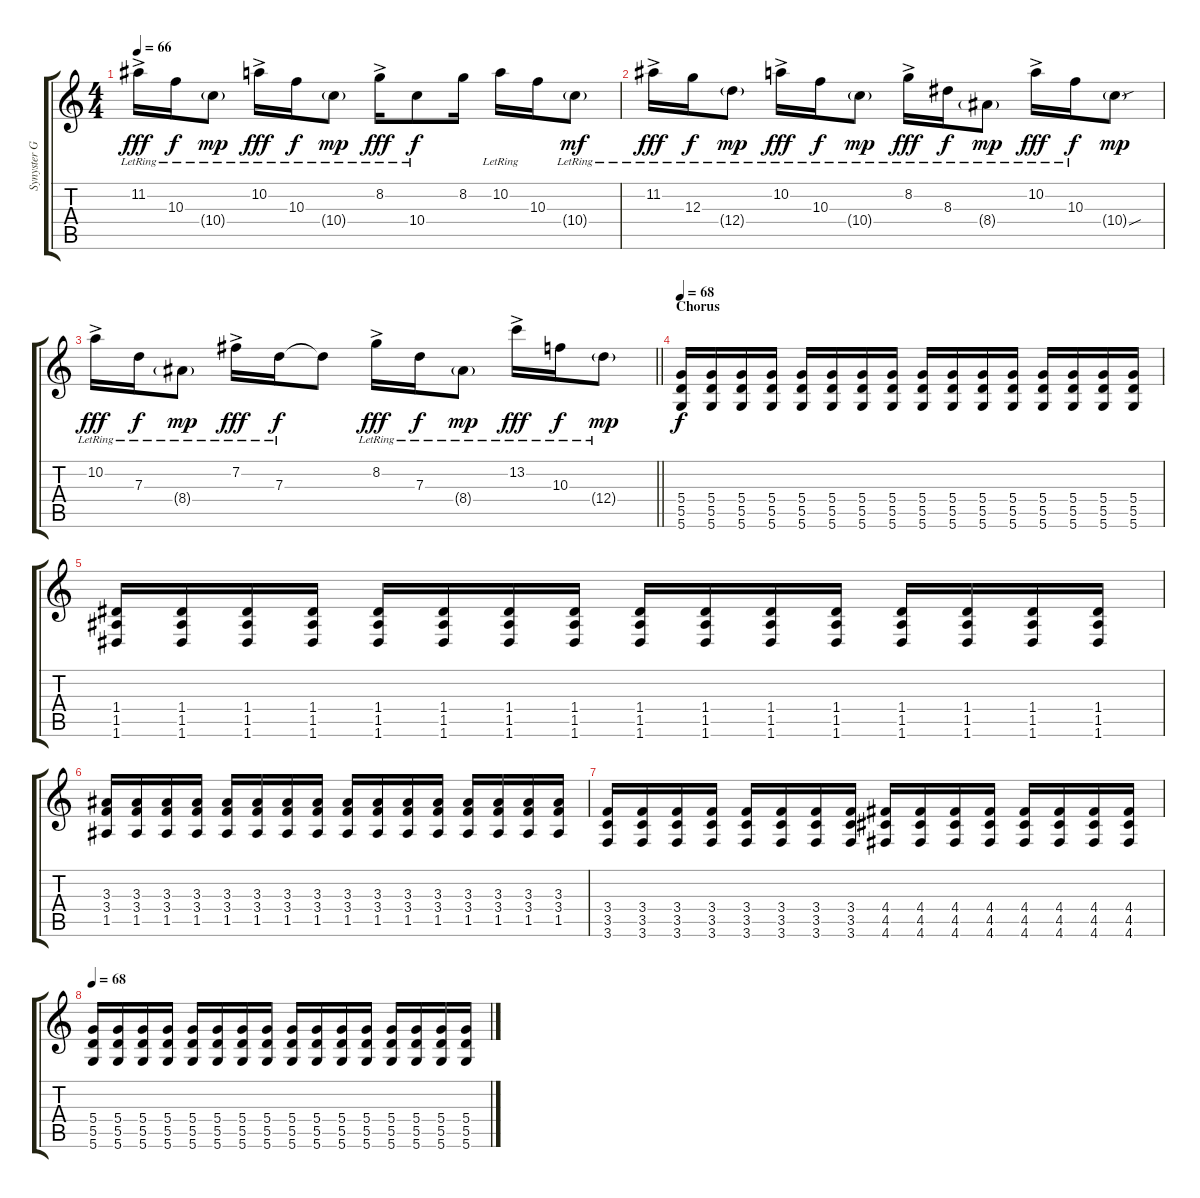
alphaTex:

\track ("Synyster Gates" "Synyster G") {instrument distortionguitar}
\staff {score tabs}
\tuning (E4 B3 G3 D3 A2 D2) {hide}
\ts (4 4)
\tempo 66
\clef g2
\ks c
11.2{ac lr}.16{dy fff} 10.3{lr}.16{dy f} 10.4{g lr}.8{dy mp} 10.2{ac lr}.16{dy fff} 10.3{lr}.16{dy f} 10.4{g lr}.8{dy mp} 8.2{ac lr}.16{dy fff} 10.4{lr}.8{dy f} 8.2.16 10.2{lr}.16 10.3.16 10.4{g lr}.8{dy mf} |
11.2{ac lr}.16{dy fff volume 12 instrument electricguitarjazz} 12.3{lr}.16{dy f} 12.4{g lr}.8{dy mp} 10.2{ac lr}.16{dy fff} 10.3{lr}.16{dy f} 10.4{g lr}.8{dy mp} 8.2{ac lr}.16{dy fff} 8.3{lr}.16{dy f} 8.4{g lr}.8{dy mp} 10.2{ac lr}.16{dy fff} 10.3{lr}.16{dy f} 10.4{sou g}.8{dy mp} |
\barLineRight lightlight
10.2{ac lr}.16{dy fff} 7.3{lr}.16{dy f} 8.4{g lr}.8{dy mp} 7.2{ac lr}.16{dy fff} 7.3{lr}.16{dy f} 7.3{t}.8 8.2{ac lr}.16{dy fff} 7.3{lr}.16{dy f} 8.4{g lr}.8{dy mp} 13.2{ac lr}.16{dy fff} 10.3{lr}.16{dy f} 12.4{g lr}.8{dy mp} |
\section ("" "Chorus")
\tempo 68
(5.4 5.5 5.6).16{dy f instrument distortionguitar} (5.4 5.5 5.6).16 (5.4 5.5 5.6).16 (5.4 5.5 5.6).16 (5.4 5.5 5.6).16 (5.4 5.5 5.6).16 (5.4 5.5 5.6).16 (5.4 5.5 5.6).16 (5.4 5.5 5.6).16 (5.4 5.5 5.6).16 (5.4 5.5 5.6).16 (5.4 5.5 5.6).16 (5.4 5.5 5.6).16 (5.4 5.5 5.6).16 (5.4 5.5 5.6).16 (5.4 5.5 5.6).16 |
(1.4 1.5 1.6).16 (1.4 1.5 1.6).16 (1.4 1.5 1.6).16 (1.4 1.5 1.6).16 (1.4 1.5 1.6).16 (1.4 1.5 1.6).16 (1.4 1.5 1.6).16 (1.4 1.5 1.6).16 (1.4 1.5 1.6).16 (1.4 1.5 1.6).16 (1.4 1.5 1.6).16 (1.4 1.5 1.6).16 (1.4 1.5 1.6).16 (1.4 1.5 1.6).16 (1.4 1.5 1.6).16 (1.4 1.5 1.6).16 |
(3.3 3.4 1.5).16 (3.3 3.4 1.5).16 (3.3 3.4 1.5).16 (3.3 3.4 1.5).16 (3.3 3.4 1.5).16 (3.3 3.4 1.5).16 (3.3 3.4 1.5).16 (3.3 3.4 1.5).16 (3.3 3.4 1.5).16 (3.3 3.4 1.5).16 (3.3 3.4 1.5).16 (3.3 3.4 1.5).16 (3.3 3.4 1.5).16 (3.3 3.4 1.5).16 (3.3 3.4 1.5).16 (3.3 3.4 1.5).16 |
(3.4 3.5 3.6).16 (3.4 3.5 3.6).16 (3.4 3.5 3.6).16 (3.4 3.5 3.6).16 (3.4 3.5 3.6).16 (3.4 3.5 3.6).16 (3.4 3.5 3.6).16 (3.4 3.5 3.6).16 (4.4 4.5 4.6).16 (4.4 4.5 4.6).16 (4.4 4.5 4.6).16 (4.4 4.5 4.6).16 (4.4 4.5 4.6).16 (4.4 4.5 4.6).16 (4.4 4.5 4.6).16 (4.4 4.5 4.6).16 |
\tempo 68
(5.4 5.5 5.6).16 (5.4 5.5 5.6).16 (5.4 5.5 5.6).16 (5.4 5.5 5.6).16 (5.4 5.5 5.6).16 (5.4 5.5 5.6).16 (5.4 5.5 5.6).16 (5.4 5.5 5.6).16 (5.4 5.5 5.6).16 (5.4 5.5 5.6).16 (5.4 5.5 5.6).16 (5.4 5.5 5.6).16 (5.4 5.5 5.6).16 (5.4 5.5 5.6).16 (5.4 5.5 5.6).16 (5.4 5.5 5.6).16
